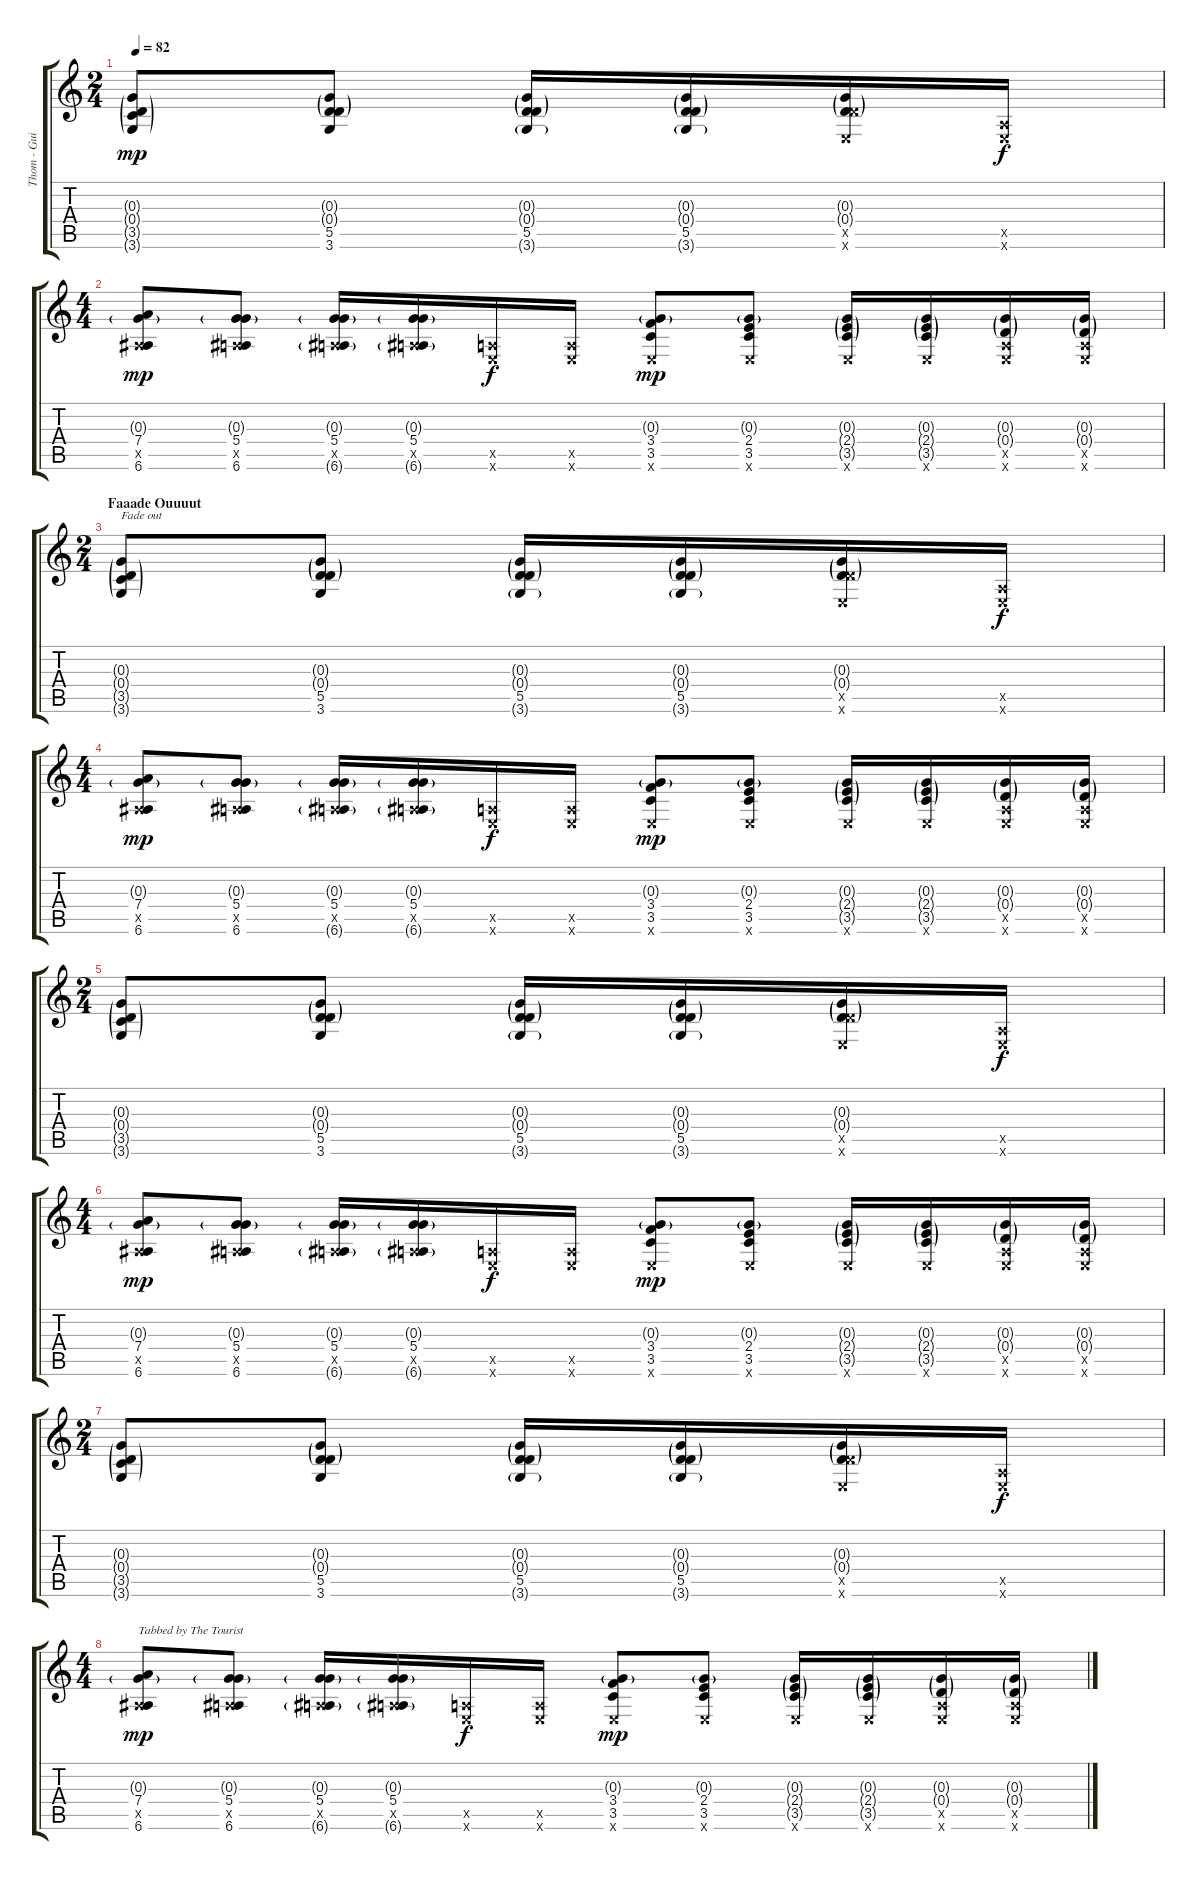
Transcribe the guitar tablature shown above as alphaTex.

\track ("Thom - Guitar" "Thom - Gui") {instrument acousticguitarsteel}
\staff {score tabs}
\tuning (E4 B3 G3 D3 A2 E2) {hide}
\ts (2 4)
\tempo 82
\clef g2
\ks c
(0.3{g} 0.4{g} 3.5{g} 3.6{g}).8{dy mp} (0.3{g} 0.4{g} 5.5 3.6).8 (0.3{g} 0.4{g} 5.5 3.6{g}).16 (0.3{g} 0.4{g} 5.5 3.6{g}).16 (0.3{g} 0.4{g} 5.5{x} 0.6{x}).16 (0.5{x} 0.6{x}).16{dy f} |
\ts (4 4)
(0.3{g} 7.4 0.5{x} 6.6).8{dy mp} (0.3{g} 5.4 0.5{x} 6.6).8 (0.3{g} 5.4 0.5{x} 6.6{g}).16 (0.3{g} 5.4 0.5{x} 6.6{g}).16 (0.5{x} 0.6{x}).16{dy f} (0.5{x} 0.6{x}).16 (0.3{g} 3.4 3.5 0.6{x}).8{dy mp} (0.3{g} 2.4 3.5 0.6{x}).8 (0.3{g} 2.4{g} 3.5{g} 0.6{x}).16 (0.3{g} 2.4{g} 3.5{g} 0.6{x}).16 (0.3{g} 0.4{g} 0.5{x} 0.6{x}).16 (0.3{g} 0.4{g} 0.5{x} 0.6{x}).16 |
\ts (2 4)
\section ("" "Faaade Ouuuut")
(0.3{g} 0.4{g} 3.5{g} 3.6{g}).8{txt "Fade out" volume 8} (0.3{g} 0.4{g} 5.5 3.6).8 (0.3{g} 0.4{g} 5.5 3.6{g}).16 (0.3{g} 0.4{g} 5.5 3.6{g}).16 (0.3{g} 0.4{g} 5.5{x} 0.6{x}).16 (0.5{x} 0.6{x}).16{dy f} |
\ts (4 4)
(0.3{g} 7.4 0.5{x} 6.6).8{dy mp} (0.3{g} 5.4 0.5{x} 6.6).8 (0.3{g} 5.4 0.5{x} 6.6{g}).16 (0.3{g} 5.4 0.5{x} 6.6{g}).16 (0.5{x} 0.6{x}).16{dy f} (0.5{x} 0.6{x}).16 (0.3{g} 3.4 3.5 0.6{x}).8{dy mp} (0.3{g} 2.4 3.5 0.6{x}).8 (0.3{g} 2.4{g} 3.5{g} 0.6{x}).16 (0.3{g} 2.4{g} 3.5{g} 0.6{x}).16 (0.3{g} 0.4{g} 0.5{x} 0.6{x}).16 (0.3{g} 0.4{g} 0.5{x} 0.6{x}).16 |
\ts (2 4)
(0.3{g} 0.4{g} 3.5{g} 3.6{g}).8{volume 6} (0.3{g} 0.4{g} 5.5 3.6).8 (0.3{g} 0.4{g} 5.5 3.6{g}).16 (0.3{g} 0.4{g} 5.5 3.6{g}).16 (0.3{g} 0.4{g} 5.5{x} 0.6{x}).16 (0.5{x} 0.6{x}).16{dy f} |
\ts (4 4)
(0.3{g} 7.4 0.5{x} 6.6).8{dy mp} (0.3{g} 5.4 0.5{x} 6.6).8 (0.3{g} 5.4 0.5{x} 6.6{g}).16 (0.3{g} 5.4 0.5{x} 6.6{g}).16 (0.5{x} 0.6{x}).16{dy f} (0.5{x} 0.6{x}).16 (0.3{g} 3.4 3.5 0.6{x}).8{dy mp} (0.3{g} 2.4 3.5 0.6{x}).8 (0.3{g} 2.4{g} 3.5{g} 0.6{x}).16 (0.3{g} 2.4{g} 3.5{g} 0.6{x}).16 (0.3{g} 0.4{g} 0.5{x} 0.6{x}).16 (0.3{g} 0.4{g} 0.5{x} 0.6{x}).16 |
\ts (2 4)
(0.3{g} 0.4{g} 3.5{g} 3.6{g}).8{volume 4} (0.3{g} 0.4{g} 5.5 3.6).8 (0.3{g} 0.4{g} 5.5 3.6{g}).16 (0.3{g} 0.4{g} 5.5 3.6{g}).16 (0.3{g} 0.4{g} 5.5{x} 0.6{x}).16 (0.5{x} 0.6{x}).16{dy f} |
\ts (4 4)
(0.3{g} 7.4 0.5{x} 6.6).8{txt "Tabbed by The Tourist" dy mp} (0.3{g} 5.4 0.5{x} 6.6).8 (0.3{g} 5.4 0.5{x} 6.6{g}).16 (0.3{g} 5.4 0.5{x} 6.6{g}).16 (0.5{x} 0.6{x}).16{dy f} (0.5{x} 0.6{x}).16 (0.3{g} 3.4 3.5 0.6{x}).8{dy mp} (0.3{g} 2.4 3.5 0.6{x}).8 (0.3{g} 2.4{g} 3.5{g} 0.6{x}).16 (0.3{g} 2.4{g} 3.5{g} 0.6{x}).16 (0.3{g} 0.4{g} 0.5{x} 0.6{x}).16 (0.3{g} 0.4{g} 0.5{x} 0.6{x}).16
